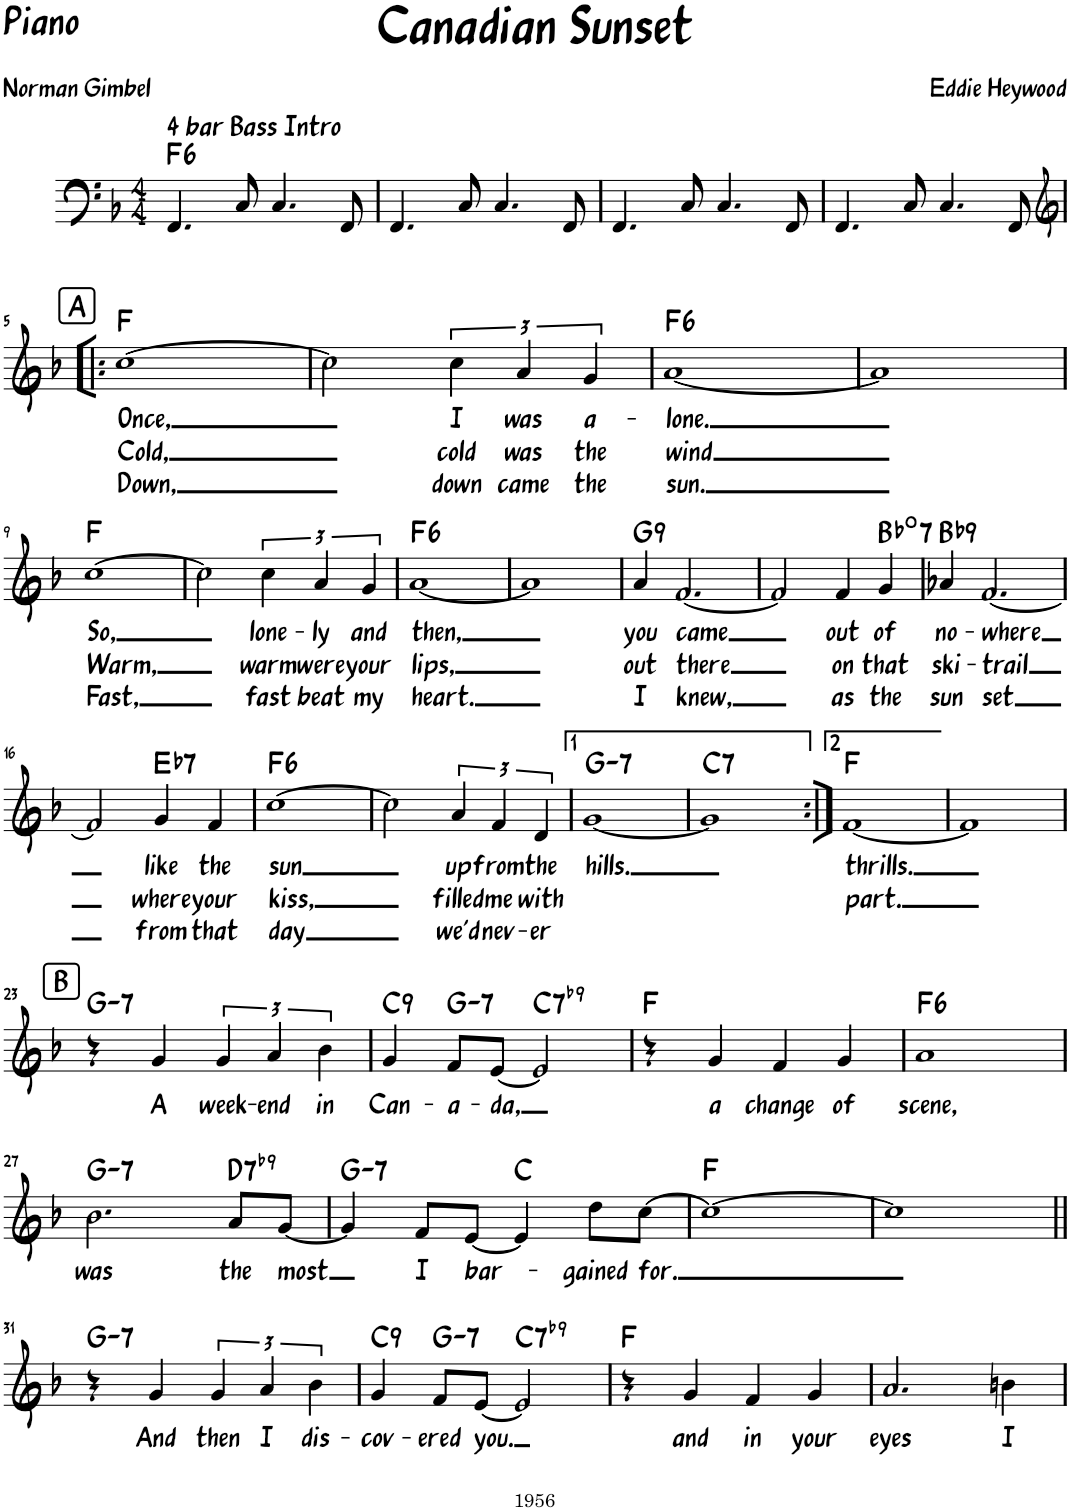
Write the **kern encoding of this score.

**kern	**text	**text	**text	**harte
*part1	*part1	*part1	*part1	*part1
*staff1	*staff1	*staff1	*staff1	*
*I"Piano	*	*	*	*
*I'Pno.	*	*	*	*
*clefF4	*	*	*	*
*k[b-]	*	*	*	*
*F:	*	*	*	*
*M4/4	*	*	*	*
=1	=1	=1	=1	=1
!LO:TX:a:t=4 bar Bass Intro	!	!	!	!LO:H:kt=6
4.FF/	.	.	.	F:maj6
8C/	.	.	.	.
4.C/	.	.	.	.
8FF/	.	.	.	.
=2	=2	=2	=2	=2
4.FF/	.	.	.	.
8C/	.	.	.	.
4.C/	.	.	.	.
8FF/	.	.	.	.
=3	=3	=3	=3	=3
4.FF/	.	.	.	.
8C/	.	.	.	.
4.C/	.	.	.	.
8FF/	.	.	.	.
=4	=4	=4	=4	=4
4.FF/	.	.	.	.
8C/	.	.	.	.
4.C/	.	.	.	.
8FF/	.	.	.	.
!!LO:LB:g=z
!!LO:REH:place=s1:a:B:rj:fs=14:t=A
=5!|:	=5!|:	=5!|:	=5!|:	=5!|:
*clefG2	*	*	*	*
!	!LO:LY:b	!LO:LY:b	!LO:LY:b	!
[1cc	Once,	Cold,	Down,	F:maj
=6	=6	=6	=6	=6
2cc\]	.	.	.	.
!	!LO:LY:b	!LO:LY:b	!LO:LY:b	!
6cc\	I	cold	down	.
!	!LO:LY:b	!LO:LY:b	!LO:LY:b	!
6a/	was	was	came	.
!	!LO:LY:b	!LO:LY:b	!LO:LY:b	!
6g/	a-	the	the	.
=7	=7	=7	=7	=7
!	!LO:LY:b	!LO:LY:b	!LO:LY:b	!LO:H:kt=6
[1a	-lone.	wind	sun.	F:maj6
=8	=8	=8	=8	=8
1a]	.	.	.	.
!!LO:LB:g=z
=9	=9	=9	=9	=9
!	!LO:LY:b	!LO:LY:b	!LO:LY:b	!
[1cc	So,	Warm,	Fast,	F:maj
=10	=10	=10	=10	=10
2cc\]	.	.	.	.
!	!LO:LY:b	!LO:LY:b	!LO:LY:b	!
6cc\	lone-	warm	fast	.
!	!LO:LY:b	!LO:LY:b	!LO:LY:b	!
6a/	-ly	were	beat	.
!	!LO:LY:b	!LO:LY:b	!LO:LY:b	!
6g/	and	your	my	.
=11	=11	=11	=11	=11
!	!LO:LY:b	!LO:LY:b	!LO:LY:b	!LO:H:kt=6
[1a	then,	lips,	heart.	F:maj6
=12	=12	=12	=12	=12
1a]	.	.	.	.
=13	=13	=13	=13	=13
!	!LO:LY:b	!LO:LY:b	!LO:LY:b	!LO:H:kt=9
4a/	you	out	I	G:9
!	!LO:LY:b	!LO:LY:b	!LO:LY:b	!
[2.f/	came	there	knew,	.
=14	=14	=14	=14	=14
2f/]	.	.	.	.
!	!LO:LY:b	!LO:LY:b	!LO:LY:b	!
4f/	out	on	as	.
!	!LO:LY:b	!LO:LY:b	!LO:LY:b	!LO:H:kt=7
4g/	of	that	the	Bb:dim7
=15	=15	=15	=15	=15
!	!LO:LY:b	!LO:LY:b	!LO:LY:b	!LO:H:kt=9
4a-X/	no-	ski-	sun	Bb:9
!	!LO:LY:b	!LO:LY:b	!LO:LY:b	!
[2.f/	-where	-trail	set	.
!!LO:LB:g=z
=16	=16	=16	=16	=16
2f/]	.	.	.	.
!	!LO:LY:b	!LO:LY:b	!LO:LY:b	!LO:H:kt=7
4g/	like	where	from	Eb:7
!	!LO:LY:b	!LO:LY:b	!LO:LY:b	!
4f/	the	your	that	.
=17	=17	=17	=17	=17
!	!LO:LY:b	!LO:LY:b	!LO:LY:b	!LO:H:kt=6
[1cc	sun	kiss,	day	F:maj6
=18	=18	=18	=18	=18
2cc\]	.	.	.	.
!	!LO:LY:b	!LO:LY:b	!LO:LY:b	!
6a/	up	filled	we'd	.
!	!LO:LY:b	!LO:LY:b	!LO:LY:b	!
6f/	from	me	nev-	.
!	!LO:LY:b	!LO:LY:b	!LO:LY:b	!
6d/	the	with	-er	.
=19	=19	=19	=19	=19
!	!LO:LY:b	!	!	!LO:H:kt=7
[1g	hills.	.	.	G:min7
=20	=20	=20	=20	=20
!	!	!	!	!LO:H:kt=7
1g]	.	.	.	C:7
=21:|!	=21:|!	=21:|!	=21:|!	=21:|!
!	!LO:LY:b	!LO:LY:b	!	!
[1f	thrills.	part.	.	F:maj
=22	=22	=22	=22	=22
1f]	.	.	.	.
!!LO:LB:g=z
!!LO:REH:place=s1:a:B:rj:fs=14:t=B
=23	=23	=23	=23	=23
!	!	!	!	!LO:H:kt=7
4r	.	.	.	G:min7
!	!LO:LY:b	!	!	!
4g/	A	.	.	.
!	!LO:LY:b	!	!	!
6g/	week-	.	.	.
!	!LO:LY:b	!	!	!
6a/	-end	.	.	.
!	!LO:LY:b	!	!	!
6b-\	in	.	.	.
=24	=24	=24	=24	=24
!	!LO:LY:b	!	!	!LO:H:kt=9
4g/	Can-	.	.	C:9
!	!LO:LY:b	!	!	!LO:H:kt=7
8f/L	-a-	.	.	G:min7
!	!LO:LY:b	!	!	!
[8e/J	-da,	.	.	.
!	!	!	!	!LO:H:kt=7
2e/]	.	.	.	C:7(b9)
=25	=25	=25	=25	=25
4r	.	.	.	F:maj
!	!LO:LY:b	!	!	!
4g/	a	.	.	.
!	!LO:LY:b	!	!	!
4f/	change	.	.	.
!	!LO:LY:b	!	!	!
4g/	of	.	.	.
=26	=26	=26	=26	=26
!	!LO:LY:b	!	!	!LO:H:kt=6
1a	scene,	.	.	F:maj6
!!LO:LB:g=z
=27	=27	=27	=27	=27
!	!LO:LY:b	!	!	!LO:H:kt=7
2.b-\	was	.	.	G:min7
!	!LO:LY:b	!	!	!LO:H:kt=7
8a/L	the	.	.	D:7(b9)
!	!LO:LY:b	!	!	!
[8g/J	most	.	.	.
=28	=28	=28	=28	=28
!	!	!	!	!LO:H:kt=7
4g/]	.	.	.	G:min7
!	!LO:LY:b	!	!	!
8f/L	I	.	.	.
!	!LO:LY:b	!	!	!
[8e/J	bar-	.	.	.
4e/]	.	.	.	C:maj
!	!LO:LY:b	!	!	!
8dd\L	-gained	.	.	.
!	!LO:LY:b	!	!	!
[8cc\J	for.	.	.	.
=29	=29	=29	=29	=29
1cc_	.	.	.	F:maj
=30	=30	=30	=30	=30
1cc]	.	.	.	.
!!LO:LB:g=z
=31||	=31||	=31||	=31||	=31||
!	!	!	!	!LO:H:kt=7
4r	.	.	.	G:min7
!	!LO:LY:b	!	!	!
4g/	And	.	.	.
!	!LO:LY:b	!	!	!
6g/	then	.	.	.
!	!LO:LY:b	!	!	!
6a/	I	.	.	.
!	!LO:LY:b	!	!	!
6b-\	dis-	.	.	.
=32	=32	=32	=32	=32
!	!LO:LY:b	!	!	!LO:H:kt=9
4g/	-cov-	.	.	C:9
!	!LO:LY:b	!	!	!LO:H:kt=7
8f/L	-ered	.	.	G:min7
!	!LO:LY:b	!	!	!
[8e/J	you.	.	.	.
!	!	!	!	!LO:H:kt=7
2e/]	.	.	.	C:7(b9)
=33	=33	=33	=33	=33
4r	.	.	.	F:maj
!	!LO:LY:b	!	!	!
4g/	and	.	.	.
!	!LO:LY:b	!	!	!
4f/	in	.	.	.
!	!LO:LY:b	!	!	!
4g/	your	.	.	.
=34	=34	=34	=34	=34
!	!LO:LY:b	!	!	!
2.a/	eyes	.	.	.
!	!LO:LY:b	!	!	!
4bn\	I	.	.	.
=	=	=	=	=
*-	*-	*-	*-	*-
